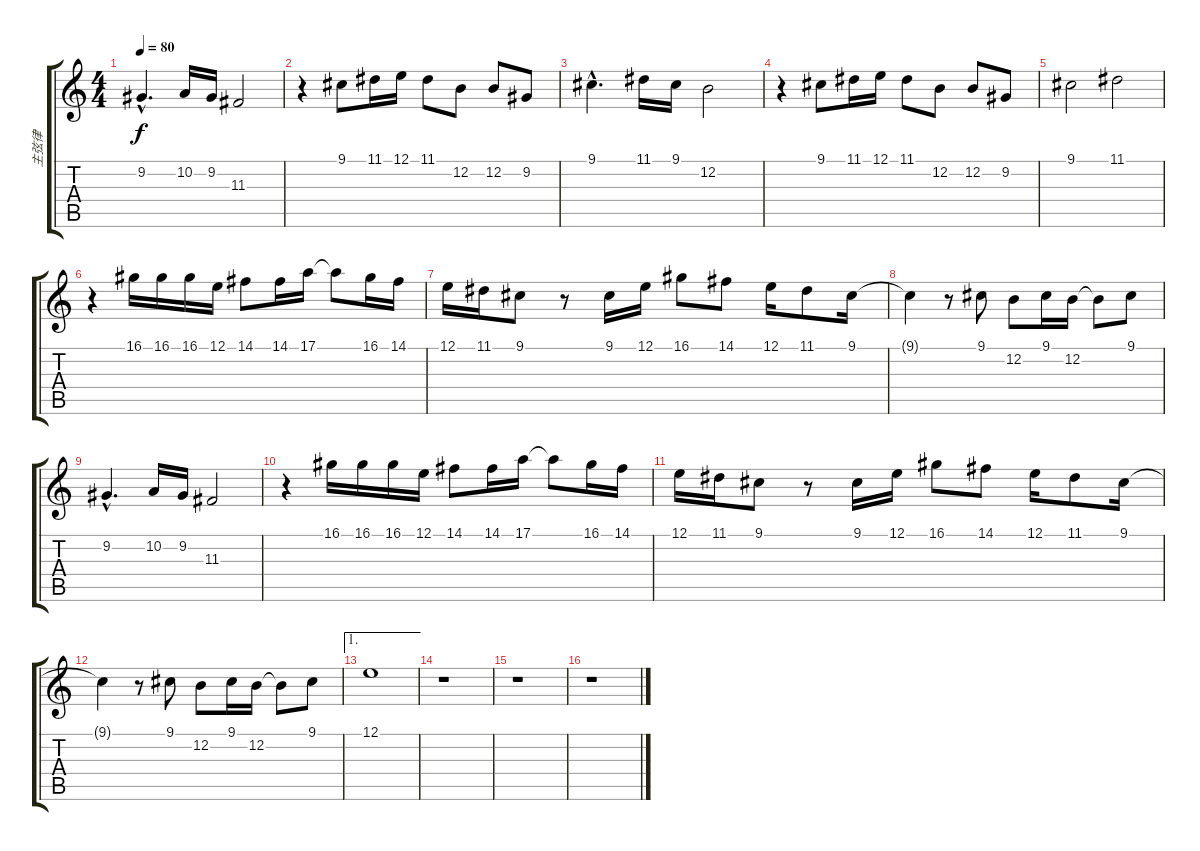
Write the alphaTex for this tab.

\track ("主弦律" "主弦律") {instrument flute}
\staff {score tabs}
\tuning (E4 B3 G3 D3 A2 E2) {hide}
\ts (4 4)
\tempo 80
\clef g2
\ks c
9.2{hac}.4{d dy f} 10.2.16 9.2.16 11.3.2 |
r.4 9.1.8 11.1.16 12.1.16 11.1.8 12.2.8 12.2.8 9.2.8 |
9.1{hac}.4{d} 11.1.16 9.1.16 12.2.2 |
r.4 9.1.8 11.1.16 12.1.16 11.1.8 12.2.8 12.2.8 9.2.8 |
9.1.2 11.1.2 |
r.4 16.1.16 16.1.16 16.1.16 12.1.16 14.1.8 14.1.16 17.1.16 17.1{t}.8 16.1.16 14.1.16 |
12.1.16 11.1.16 9.1.8 r.8 9.1.16 12.1.16 16.1.8 14.1.8 12.1.16 11.1.8 9.1.16 |
9.1{t}.4 r.8 9.1.8 12.2.8 9.1.16 12.2.16 12.2{t}.8 9.1.8 |
9.2{hac}.4{d} 10.2.16 9.2.16 11.3.2 |
r.4 16.1.16 16.1.16 16.1.16 12.1.16 14.1.8 14.1.16 17.1.16 17.1{t}.8 16.1.16 14.1.16 |
12.1.16 11.1.16 9.1.8 r.8 9.1.16 12.1.16 16.1.8 14.1.8 12.1.16 11.1.8 9.1.16 |
9.1{t}.4 r.8 9.1.8 12.2.8 9.1.16 12.2.16 12.2{t}.8 9.1.8 |
\ae 1
12.1.1 |
r.1 |
r.1 |
r.1
